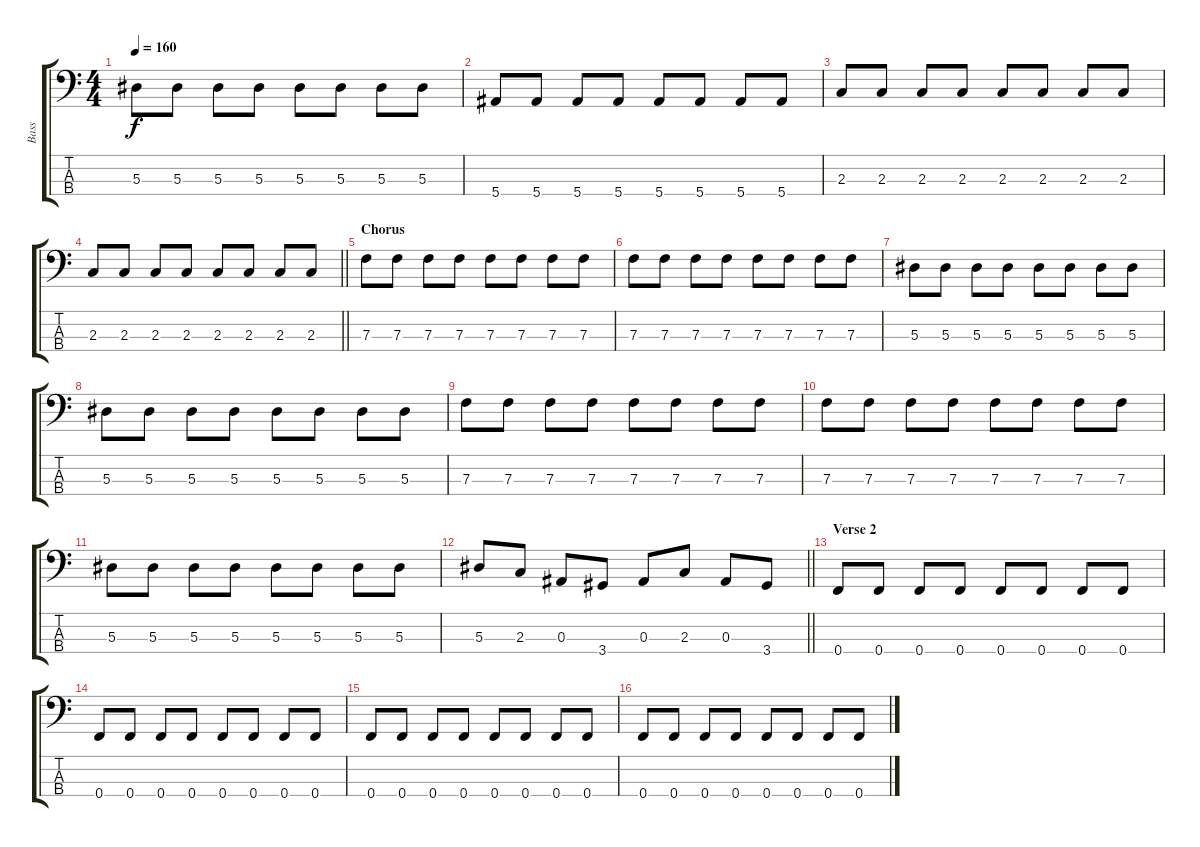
\track ("Bass" "Bass") {instrument electricbasspick}
\staff {score tabs}
\tuning (Ab2 Eb2 Bb1 F1) {hide}
\ts (4 4)
\tempo 160
\clef f4
\ks c
5.3.8{dy f} 5.3.8 5.3.8 5.3.8 5.3.8 5.3.8 5.3.8 5.3.8 |
5.4.8 5.4.8 5.4.8 5.4.8 5.4.8 5.4.8 5.4.8 5.4.8 |
2.3.8 2.3.8 2.3.8 2.3.8 2.3.8 2.3.8 2.3.8 2.3.8 |
\barLineRight lightlight
2.3.8 2.3.8 2.3.8 2.3.8 2.3.8 2.3.8 2.3.8 2.3.8 |
\section ("" "Chorus")
7.3.8 7.3.8 7.3.8 7.3.8 7.3.8 7.3.8 7.3.8 7.3.8 |
7.3.8 7.3.8 7.3.8 7.3.8 7.3.8 7.3.8 7.3.8 7.3.8 |
5.3.8 5.3.8 5.3.8 5.3.8 5.3.8 5.3.8 5.3.8 5.3.8 |
5.3.8 5.3.8 5.3.8 5.3.8 5.3.8 5.3.8 5.3.8 5.3.8 |
7.3.8 7.3.8 7.3.8 7.3.8 7.3.8 7.3.8 7.3.8 7.3.8 |
7.3.8 7.3.8 7.3.8 7.3.8 7.3.8 7.3.8 7.3.8 7.3.8 |
5.3.8 5.3.8 5.3.8 5.3.8 5.3.8 5.3.8 5.3.8 5.3.8 |
\barLineRight lightlight
5.3.8 2.3.8 0.3.8 3.4.8 0.3.8 2.3.8 0.3.8 3.4.8 |
\section ("" "Verse 2")
0.4.8 0.4.8 0.4.8 0.4.8 0.4.8 0.4.8 0.4.8 0.4.8 |
0.4.8 0.4.8 0.4.8 0.4.8 0.4.8 0.4.8 0.4.8 0.4.8 |
0.4.8 0.4.8 0.4.8 0.4.8 0.4.8 0.4.8 0.4.8 0.4.8 |
0.4.8 0.4.8 0.4.8 0.4.8 0.4.8 0.4.8 0.4.8 0.4.8
